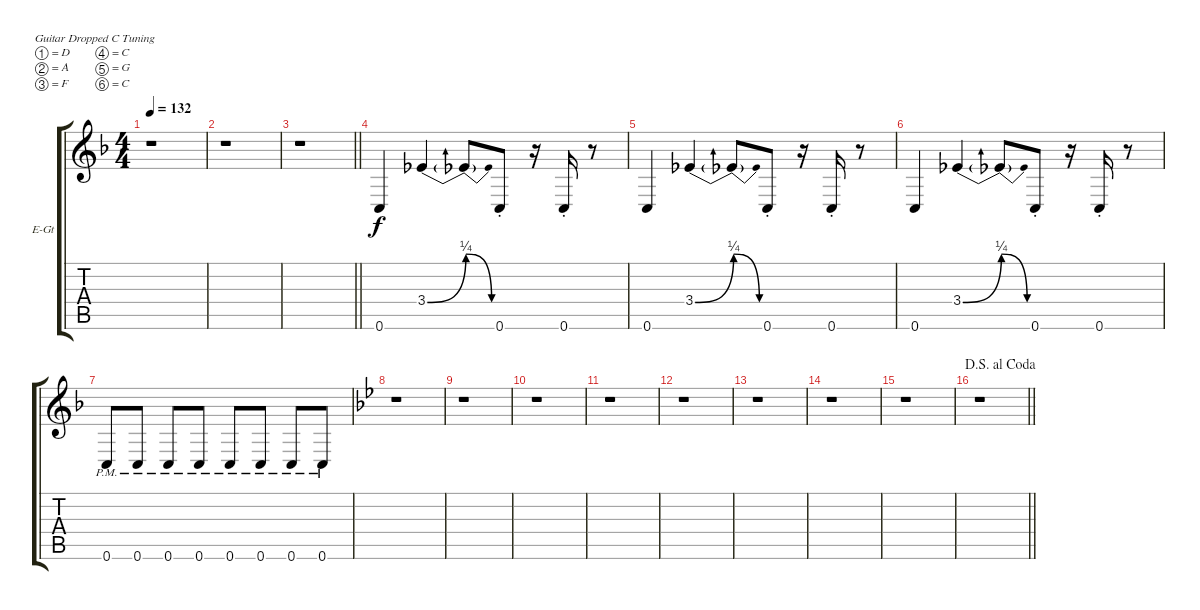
\bracketExtendMode groupsimilarinstruments
\firstSystemTrackNameOrientation horizontal
\otherSystemsTrackNameOrientation horizontal
\track ("Untitled" "E-Gt") {instrument distortionguitar}
\staff {score tabs}
\tuning (D4 A3 F3 C3 G2 C2)
\ts (4 4)
\tempo 132
\clef g2
\ks f
r.1{dy f} |
r.1 |
\barLineRight lightlight
r.1 |
0.6.4 3.4{be (bend 0 0 60 1)}.4 3.4{be (release 0 1 60 0) t}.8 0.6{st}.8 r.16 0.6{st}.16 r.8 |
0.6.4 3.4{be (bend 0 0 60 1)}.4 3.4{be (release 0 1 60 0) t}.8 0.6{st}.8 r.16 0.6{st}.16 r.8 |
0.6.4 3.4{be (bend 0 0 60 1)}.4 3.4{be (release 0 1 60 0) t}.8 0.6{st}.8 r.16 0.6{st}.16 r.8 |
0.6{pm}.8 0.6{pm}.8 0.6{pm}.8 0.6{pm}.8 0.6{pm}.8 0.6{pm}.8 0.6{pm}.8 0.6{pm}.8 |
\ks bb
r.1 |
r.1 |
r.1 |
r.1 |
r.1 |
r.1 |
r.1 |
r.1 |
\jump dalsegnoalcoda
\barLineRight lightlight
r.1
